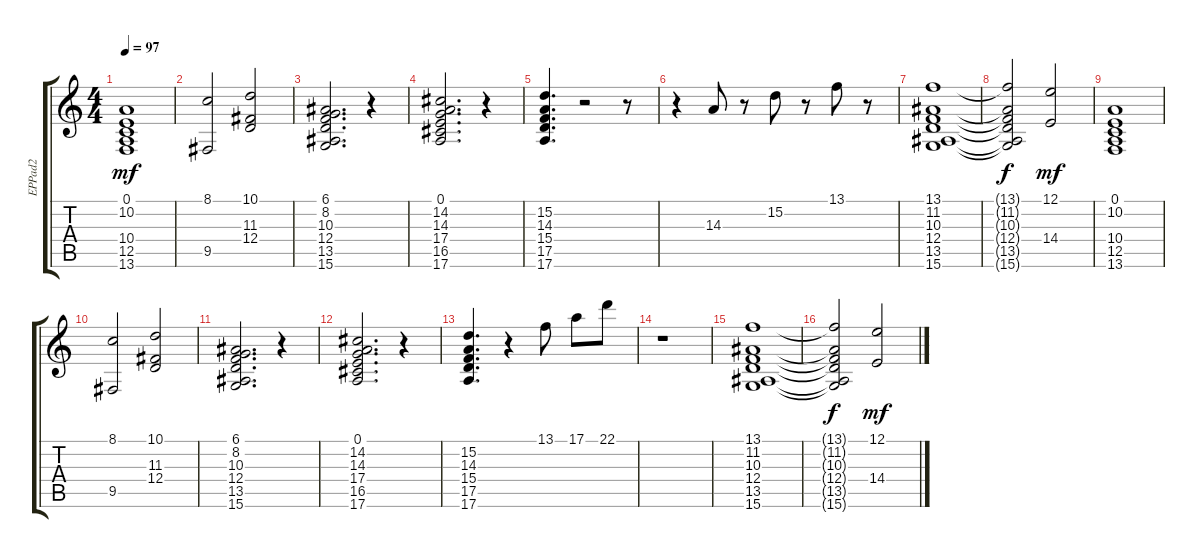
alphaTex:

\track ("EPPad2" "EPPad2") {instrument electricpiano1}
\staff {score tabs}
\tuning (E4 B3 G3 D3 A2 E2) {hide}
\ts (4 4)
\tempo 97
\clef g2
\ks c
(0.1 10.2 10.4 12.5 13.6).1{dy mf} |
(8.1 9.5).2 (10.1 11.3 12.4).2 |
(6.1 8.2 10.3 12.4 13.5 15.6).2{d} r.4 |
(0.1 14.2 14.3 17.4 16.5 17.6).2{d} r.4 |
(15.2 14.3 15.4 17.5 17.6).4{d} r.2 r.8 |
r.4 14.3.8 r.8 15.2.8 r.8 13.1.8 r.8 |
(13.1 11.2 10.3 12.4 13.5 15.6).1 |
(13.1{t} 11.2{t} 10.3{t} 12.4{t} 13.5{t} 15.6{t}).2{dy f} (12.1 14.4).2{dy mf} |
(0.1 10.2 10.4 12.5 13.6).1 |
(8.1 9.5).2 (10.1 11.3 12.4).2 |
(6.1 8.2 10.3 12.4 13.5 15.6).2{d} r.4 |
(0.1 14.2 14.3 17.4 16.5 17.6).2{d} r.4 |
(15.2 14.3 15.4 17.5 17.6).4{d} r.4 13.1.8 17.1.8 22.1.8 |
r.1 |
(13.1 11.2 10.3 12.4 13.5 15.6).1 |
(13.1{t} 11.2{t} 10.3{t} 12.4{t} 13.5{t} 15.6{t}).2{dy f} (12.1 14.4).2{dy mf}
